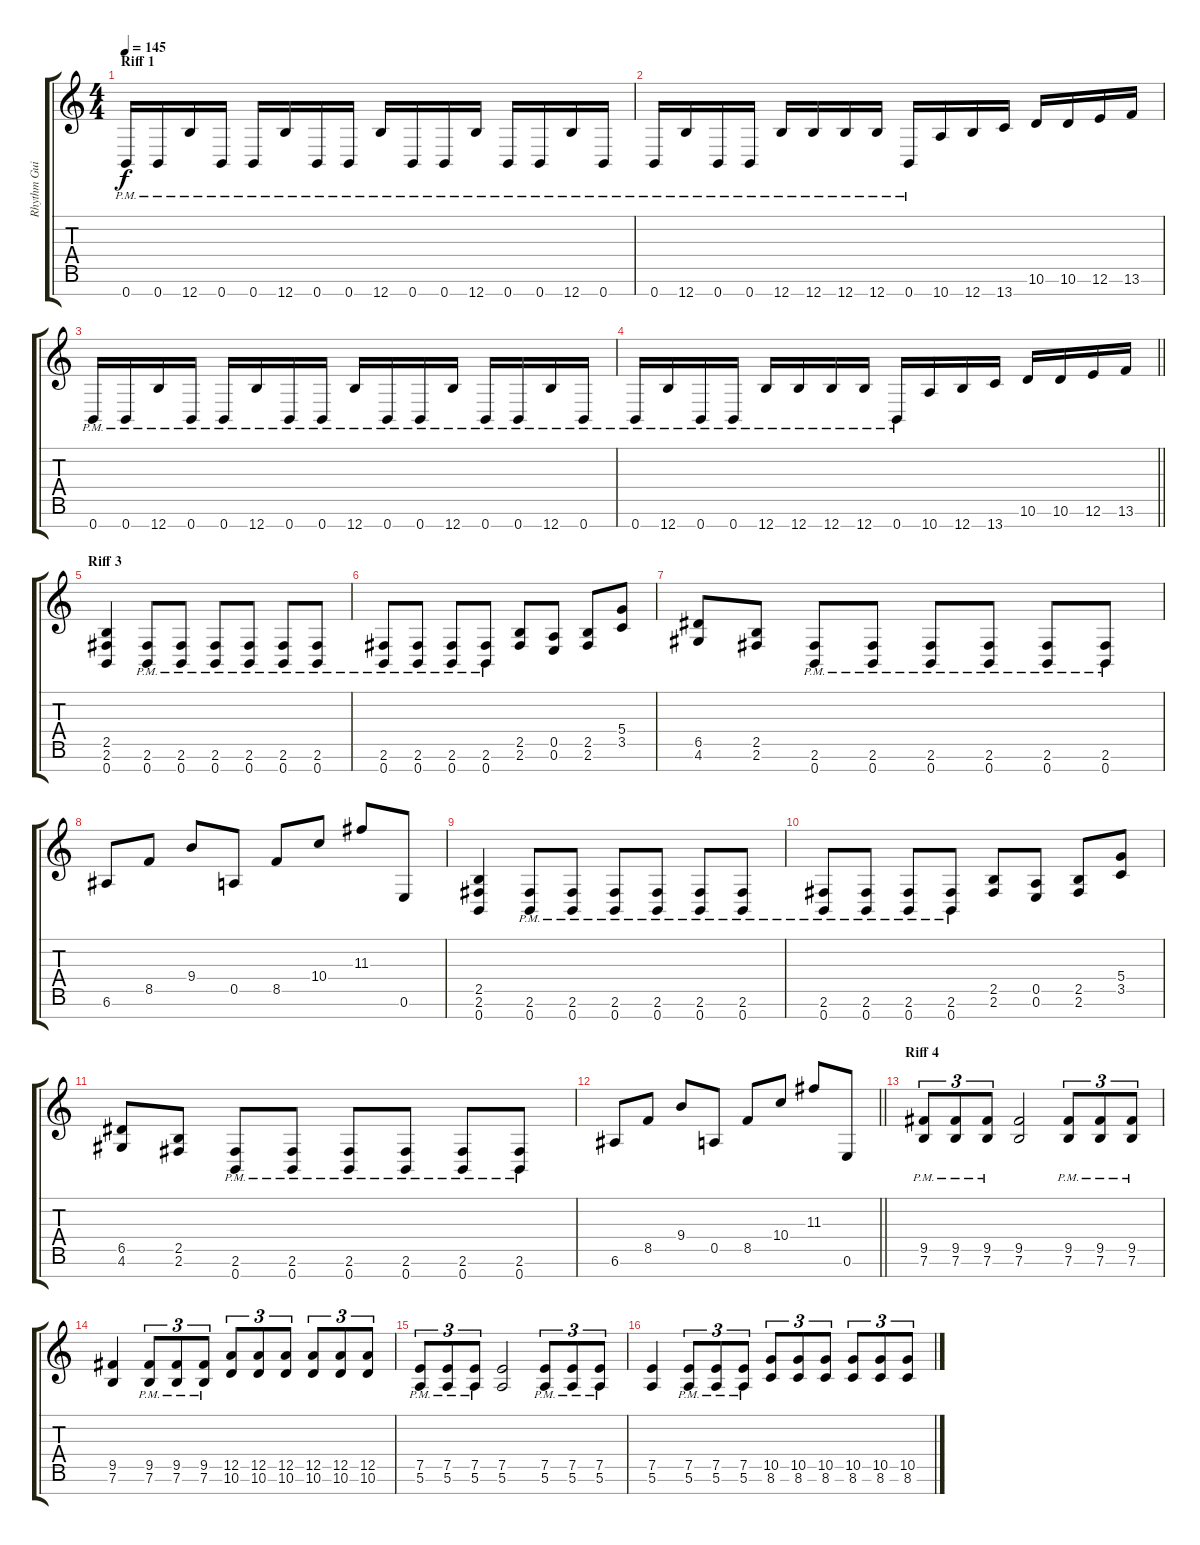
\track ("Rhythm Guitar 2" "Rhythm Gui") {instrument overdrivenguitar}
\staff {score tabs}
\tuning (E4 B3 G3 D3 A2 E2 B1) {hide}
\ts (4 4)
\section ("" "Riff 1")
\tempo 145
\clef g2
\ks c
0.7{pm}.16{dy f} 0.7{pm}.16 12.7{pm}.16 0.7{pm}.16 0.7{pm}.16 12.7{pm}.16 0.7{pm}.16 0.7{pm}.16 12.7{pm}.16 0.7{pm}.16 0.7{pm}.16 12.7{pm}.16 0.7{pm}.16 0.7{pm}.16 12.7{pm}.16 0.7{pm}.16 |
0.7{pm}.16 12.7{pm}.16 0.7{pm}.16 0.7{pm}.16 12.7{pm}.16 12.7{pm}.16 12.7{pm}.16 12.7{pm}.16 0.7{pm}.16 10.7.16 12.7.16 13.7.16 10.6.16 10.6.16 12.6.16 13.6.16 |
0.7{pm}.16 0.7{pm}.16 12.7{pm}.16 0.7{pm}.16 0.7{pm}.16 12.7{pm}.16 0.7{pm}.16 0.7{pm}.16 12.7{pm}.16 0.7{pm}.16 0.7{pm}.16 12.7{pm}.16 0.7{pm}.16 0.7{pm}.16 12.7{pm}.16 0.7{pm}.16 |
\barLineRight lightlight
0.7{pm}.16 12.7{pm}.16 0.7{pm}.16 0.7{pm}.16 12.7{pm}.16 12.7{pm}.16 12.7{pm}.16 12.7{pm}.16 0.7{pm}.16 10.7.16 12.7.16 13.7.16 10.6.16 10.6.16 12.6.16 13.6.16 |
\section ("" "Riff 3")
(2.5 2.6 0.7).4 (2.6{pm} 0.7{pm}).8 (2.6{pm} 0.7{pm}).8 (2.6{pm} 0.7{pm}).8 (2.6{pm} 0.7{pm}).8 (2.6{pm} 0.7{pm}).8 (2.6{pm} 0.7{pm}).8 |
(2.6{pm} 0.7{pm}).8 (2.6{pm} 0.7{pm}).8 (2.6{pm} 0.7{pm}).8 (2.6{pm} 0.7{pm}).8 (2.5 2.6).8 (0.5 0.6).8 (2.5 2.6).8 (5.4 3.5).8 |
(6.5 4.6).8 (2.5 2.6).8 (2.6{pm} 0.7{pm}).8 (2.6{pm} 0.7{pm}).8 (2.6{pm} 0.7{pm}).8 (2.6{pm} 0.7{pm}).8 (2.6{pm} 0.7{pm}).8 (2.6{pm} 0.7{pm}).8 |
6.6.8 8.5.8 9.4.8 0.5.8 8.5.8 10.4.8 11.3.8 0.6.8 |
(2.5 2.6 0.7).4 (2.6{pm} 0.7{pm}).8 (2.6{pm} 0.7{pm}).8 (2.6{pm} 0.7{pm}).8 (2.6{pm} 0.7{pm}).8 (2.6{pm} 0.7{pm}).8 (2.6{pm} 0.7{pm}).8 |
(2.6{pm} 0.7{pm}).8 (2.6{pm} 0.7{pm}).8 (2.6{pm} 0.7{pm}).8 (2.6{pm} 0.7{pm}).8 (2.5 2.6).8 (0.5 0.6).8 (2.5 2.6).8 (5.4 3.5).8 |
(6.5 4.6).8 (2.5 2.6).8 (2.6{pm} 0.7{pm}).8 (2.6{pm} 0.7{pm}).8 (2.6{pm} 0.7{pm}).8 (2.6{pm} 0.7{pm}).8 (2.6{pm} 0.7{pm}).8 (2.6{pm} 0.7{pm}).8 |
\barLineRight lightlight
6.6.8 8.5.8 9.4.8 0.5.8 8.5.8 10.4.8 11.3.8 0.6.8 |
\section ("" "Riff 4")
(9.5{pm} 7.6{pm}).8{tu (3 2)} (9.5{pm} 7.6{pm}).8{tu (3 2)} (9.5{pm} 7.6{pm}).8{tu (3 2)} (9.5 7.6).2 (9.5{pm} 7.6{pm}).8{tu (3 2)} (9.5{pm} 7.6{pm}).8{tu (3 2)} (9.5{pm} 7.6{pm}).8{tu (3 2)} |
(9.5 7.6).4 (9.5{pm} 7.6{pm}).8{tu (3 2)} (9.5{pm} 7.6{pm}).8{tu (3 2)} (9.5{pm} 7.6{pm}).8{tu (3 2)} (12.5 10.6).8{tu (3 2)} (12.5 10.6).8{tu (3 2)} (12.5 10.6).8{tu (3 2)} (12.5 10.6).8{tu (3 2)} (12.5 10.6).8{tu (3 2)} (12.5 10.6).8{tu (3 2)} |
(7.5{pm} 5.6{pm}).8{tu (3 2)} (7.5{pm} 5.6{pm}).8{tu (3 2)} (7.5{pm} 5.6{pm}).8{tu (3 2)} (7.5 5.6).2 (7.5{pm} 5.6{pm}).8{tu (3 2)} (7.5{pm} 5.6{pm}).8{tu (3 2)} (7.5{pm} 5.6{pm}).8{tu (3 2)} |
(7.5 5.6).4 (7.5{pm} 5.6{pm}).8{tu (3 2)} (7.5{pm} 5.6{pm}).8{tu (3 2)} (7.5{pm} 5.6{pm}).8{tu (3 2)} (10.5 8.6).8{tu (3 2)} (10.5 8.6).8{tu (3 2)} (10.5 8.6).8{tu (3 2)} (10.5 8.6).8{tu (3 2)} (10.5 8.6).8{tu (3 2)} (10.5 8.6).8{tu (3 2)}
